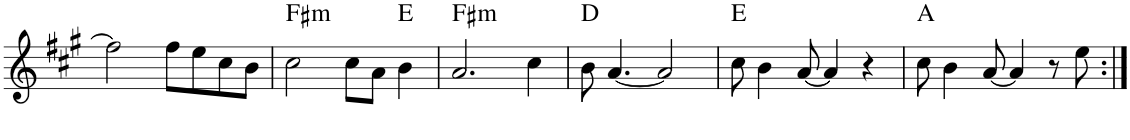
**kern	**harte
*part1	*part1
*staff1	*
*I"Piano	*
*I'Pno.	*
!!LO:PB:g=z
*clefG2	*
*k[f#c#g#]	*
*M4/4	*
=35	=35
2ff#\]	.
8ff#\L	.
8ee\	.
8cc#\	.
8b\J	.
=36	=36
!	!LO:H:kt=m
2cc#\	F#:min
8cc#\L	.
8a\J	.
4b\	E:maj
=37	=37
!	!LO:H:kt=m
2.a/	F#:min
4cc#\	.
=38	=38
8b\	D:maj
[4.a/	.
2a/]	.
=39	=39
8cc#\	E:maj
4b\	.
[8a/	.
4a/]	.
4r	.
=40	=40
8cc#\	A:maj
4b\	.
[8a/	.
4a/]	.
8r	.
8ee\	.
=:|!	=:|!
*-	*-
